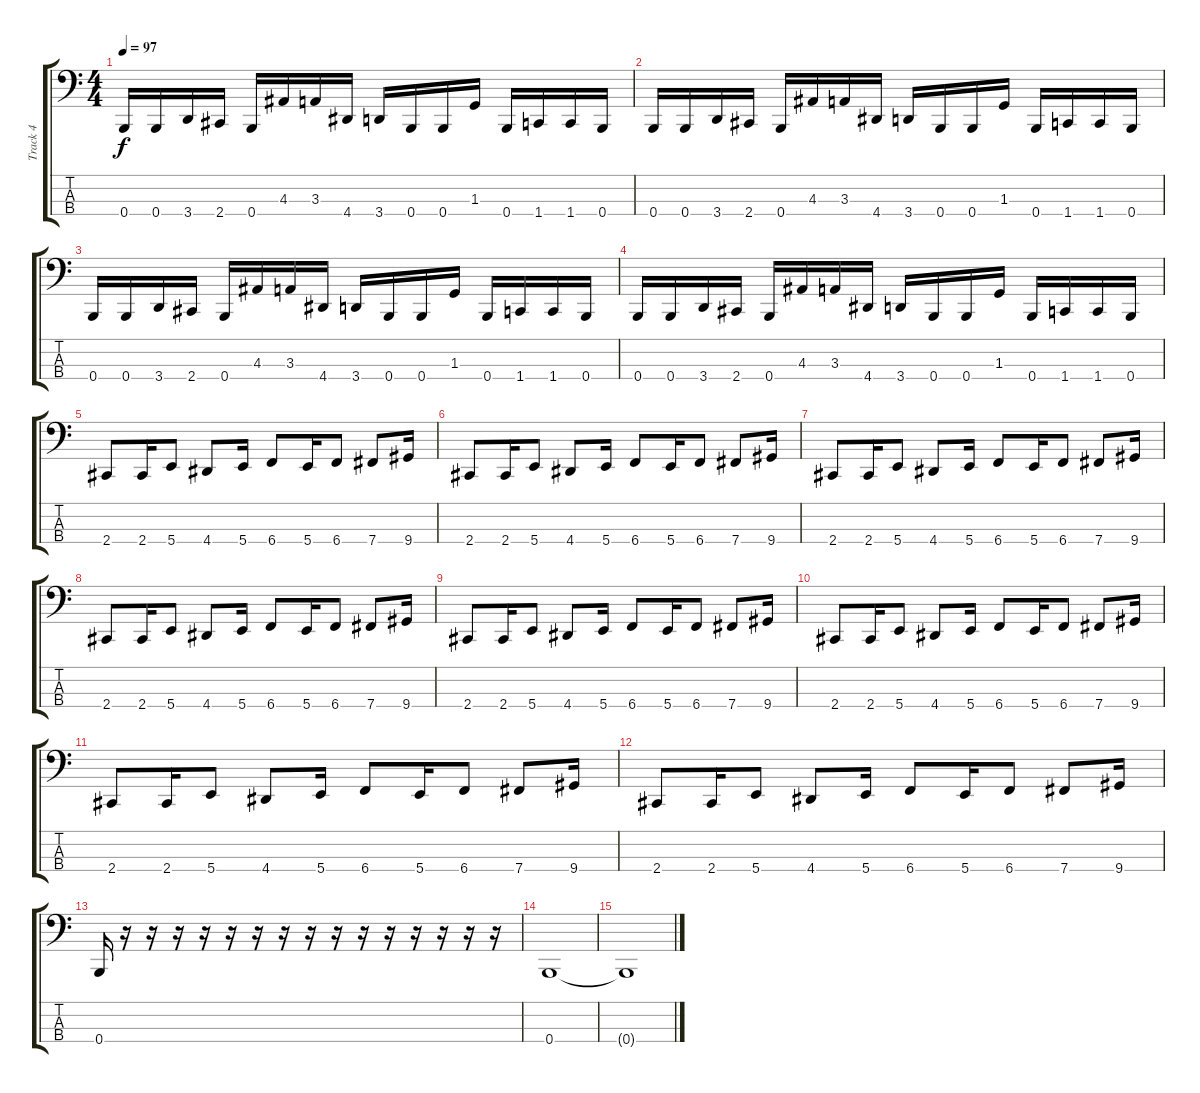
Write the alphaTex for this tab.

\track ("Track 4" "Track 4") {instrument overdrivenguitar}
\staff {score tabs}
\tuning (E2 B1 Gb1 B0) {hide}
\ts (4 4)
\tempo 97
\clef f4
\ks c
0.4.16{dy f} 0.4.16 3.4.16 2.4.16 0.4.16 4.3.16 3.3.16 4.4.16 3.4.16 0.4.16 0.4.16 1.3.16 0.4.16 1.4.16 1.4.16 0.4.16 |
0.4.16 0.4.16 3.4.16 2.4.16 0.4.16 4.3.16 3.3.16 4.4.16 3.4.16 0.4.16 0.4.16 1.3.16 0.4.16 1.4.16 1.4.16 0.4.16 |
0.4.16 0.4.16 3.4.16 2.4.16 0.4.16 4.3.16 3.3.16 4.4.16 3.4.16 0.4.16 0.4.16 1.3.16 0.4.16 1.4.16 1.4.16 0.4.16 |
0.4.16 0.4.16 3.4.16 2.4.16 0.4.16 4.3.16 3.3.16 4.4.16 3.4.16 0.4.16 0.4.16 1.3.16 0.4.16 1.4.16 1.4.16 0.4.16 |
2.4.8 2.4.16 5.4.8 4.4.8 5.4.16 6.4.8 5.4.16 6.4.8 7.4.8 9.4.16 |
2.4.8 2.4.16 5.4.8 4.4.8 5.4.16 6.4.8 5.4.16 6.4.8 7.4.8 9.4.16 |
2.4.8 2.4.16 5.4.8 4.4.8 5.4.16 6.4.8 5.4.16 6.4.8 7.4.8 9.4.16 |
2.4.8 2.4.16 5.4.8 4.4.8 5.4.16 6.4.8 5.4.16 6.4.8 7.4.8 9.4.16 |
2.4.8 2.4.16 5.4.8 4.4.8 5.4.16 6.4.8 5.4.16 6.4.8 7.4.8 9.4.16 |
2.4.8 2.4.16 5.4.8 4.4.8 5.4.16 6.4.8 5.4.16 6.4.8 7.4.8 9.4.16 |
2.4.8 2.4.16 5.4.8 4.4.8 5.4.16 6.4.8 5.4.16 6.4.8 7.4.8 9.4.16 |
2.4.8 2.4.16 5.4.8 4.4.8 5.4.16 6.4.8 5.4.16 6.4.8 7.4.8 9.4.16 |
0.4.16 r.16 r.16 r.16 r.16 r.16 r.16 r.16 r.16 r.16 r.16 r.16 r.16 r.16 r.16 r.16 |
0.4.1 |
0.4{t}.1
